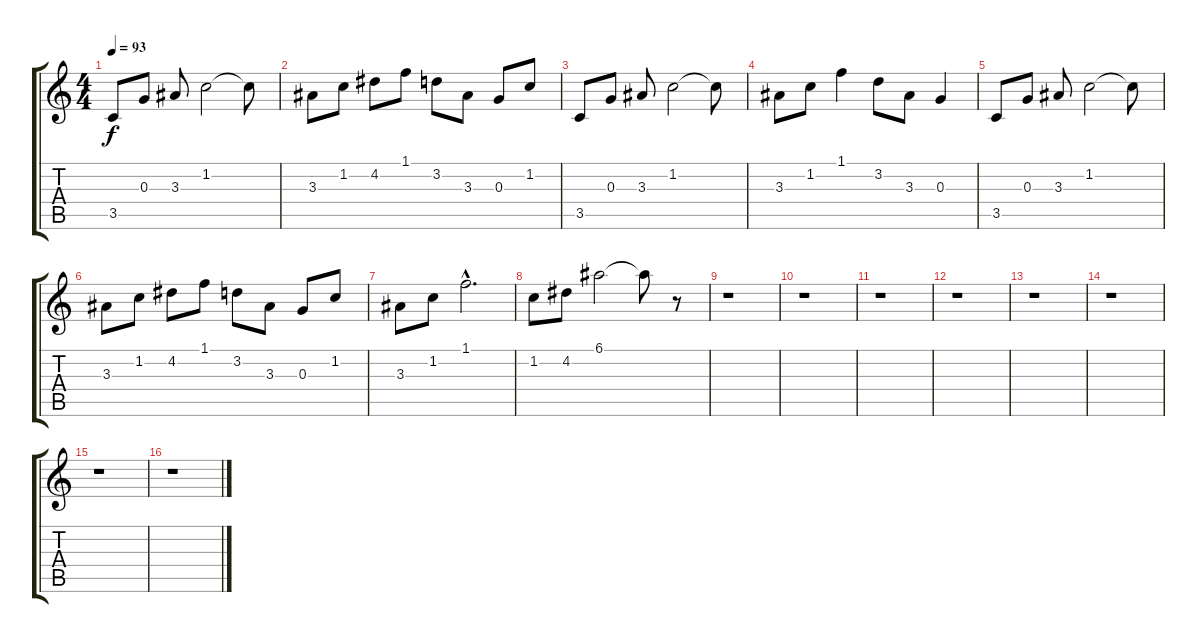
\track "" {instrument overdrivenguitar}
\staff {score tabs}
\tuning (E4 B3 G3 D3 A2 E2) {hide}
\ts (4 4)
\tempo 93
\clef g2
\ks c
3.5.8{dy f} 0.3.8 3.3.8 1.2.2 1.2{t}.8 |
3.3.8 1.2.8 4.2.8 1.1.8 3.2.8 3.3.8 0.3.8 1.2.8 |
3.5.8 0.3.8 3.3.8 1.2.2 1.2{t}.8 |
3.3.8 1.2.8 1.1.4 3.2.8 3.3.8 0.3.4 |
3.5.8 0.3.8 3.3.8 1.2.2 1.2{t}.8 |
3.3.8 1.2.8 4.2.8 1.1.8 3.2.8 3.3.8 0.3.8 1.2.8 |
3.3.8 1.2.8 1.1{hac}.2{d} |
1.2.8 4.2.8 6.1.2 6.1{t}.8 r.8 |
r.1 |
r.1 |
r.1 |
r.1 |
r.1 |
r.1 |
r.1 |
r.1
